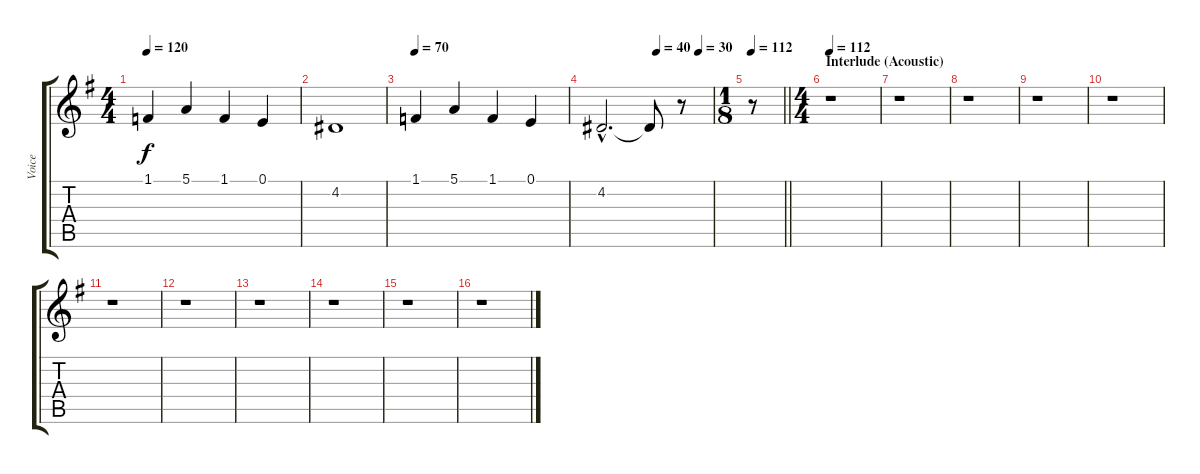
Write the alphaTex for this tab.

\track ("Voice" "Voice") {instrument flute}
\staff {score tabs}
\tuning (E4 B3 G3 D3 A2 E2) {hide}
\ts (4 4)
\tempo 120
\clef g2
\ks eminor
1.1.4{dy f} 5.1.4 1.1.4 0.1.4 |
4.2.1 |
\tempo 70
1.1.4 5.1.4 1.1.4 0.1.4 |
\tempo (40 0.5)
\tempo (30 0.875)
4.2{hac}.2{d} 4.2{t}.8 r.8 |
\ts (1 8)
\tempo 112
\barLineRight lightlight
r.8 |
\ts (4 4)
\section ("" "Interlude (Acoustic)")
\tempo 112
r.1 |
r.1 |
r.1 |
r.1 |
r.1 |
r.1 |
r.1 |
r.1 |
r.1 |
r.1 |
r.1
